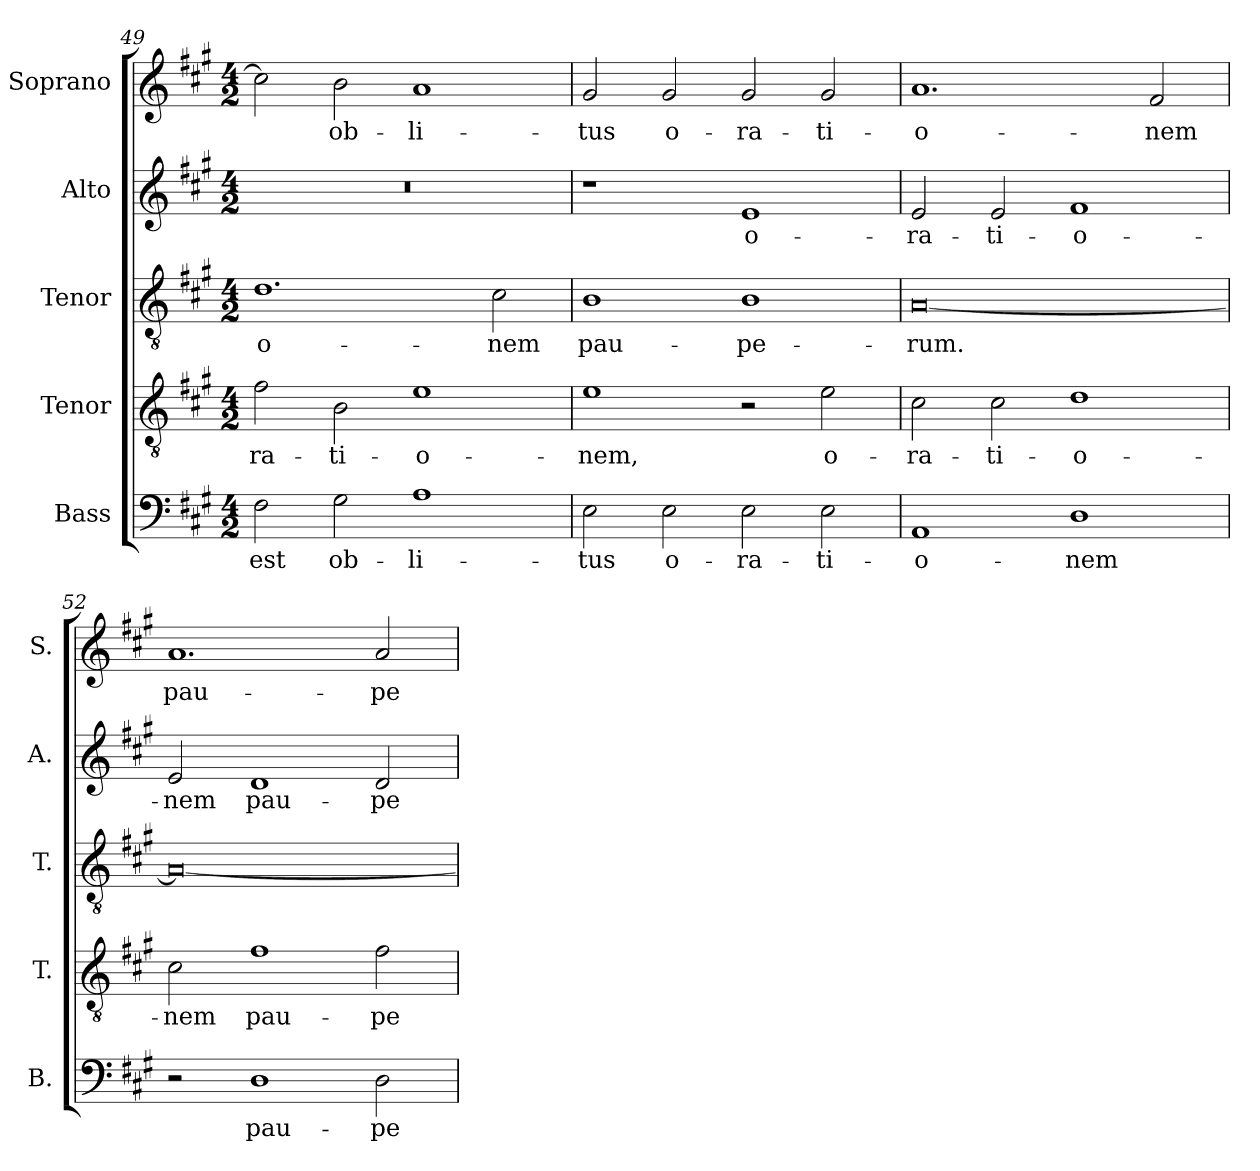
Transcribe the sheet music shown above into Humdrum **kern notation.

**kern	**text	**kern	**text	**kern	**text	**kern	**text	**kern	**text
*part5	*part5	*part4	*part4	*part3	*part3	*part2	*part2	*part1	*part1
*staff5	*staff5	*staff4	*staff4	*staff3	*staff3	*staff2	*staff2	*staff1	*staff1
*I"Bass	*	*I"Tenor	*	*I"Tenor	*	*I"Alto	*	*I"Soprano	*
*I'B.	*	*I'T.	*	*I'T.	*	*I'A.	*	*I'S.	*
*clefF4	*	*clefGv2	*	*clefGv2	*	*clefG2	*	*clefG2	*
*	*	*ITrd7c12	*	*ITrd7c12	*	*	*	*	*
*k[f#c#g#]	*	*k[f#c#g#]	*	*k[f#c#g#]	*	*k[f#c#g#]	*	*k[f#c#g#]	*
*A:	*	*A:	*	*A:	*	*A:	*	*A:	*
*M4/2	*	*M4/2	*	*M4/2	*	*M4/2	*	*M4/2	*
=49	=49	=49	=49	=49	=49	=49	=49	=49	=49
!	!LO:LY:b:color=#000000	!	!	!	!	!	!	!	!
!	!	!	!LO:LY:b:color=#000000	!	!	!	!	!	!
!	!	!	!	!	!LO:LY:b:color=#000000	!LO:N:vis=1	!	!	!
2F#i\	est	2F#i\	-ra-	1.Di	-o-	0r	.	2cc#i\]	.
!	!LO:LY:b:color=#000000	!	!	!	!	!	!	!	!
!	!	!	!LO:LY:b:color=#000000	!	!	!	!	!	!
!	!	!	!	!	!	!	!	!	!LO:LY:b:color=#000000
2G#i\	ob-	2BBi\	-ti-	.	.	.	.	2bi\	ob-
!	!LO:LY:b:color=#000000	!	!	!	!	!	!	!	!
!	!	!	!LO:LY:b:color=#000000	!	!	!	!	!	!
!	!	!	!	!	!	!	!	!	!LO:LY:b:color=#000000
1Ai	-li-	1Ei	-o-	.	.	.	.	1ai	-li-
!	!	!	!	!	!LO:LY:b:color=#000000	!	!	!	!
.	.	.	.	2C#i\	-nem	.	.	.	.
=50	=50	=50	=50	=50	=50	=50	=50	=50	=50
!	!LO:LY:b:color=#000000	!	!	!	!	!	!	!	!
!	!	!	!LO:LY:b:color=#000000	!	!	!	!	!	!
!	!	!	!	!	!LO:LY:b:color=#000000	!	!	!	!
!	!	!	!	!	!	!	!	!	!LO:LY:b:color=#000000
2Ei\	-tus	1Ei	-nem,	1BBi	pau-	1r	.	2g#i/	-tus
!	!LO:LY:b:color=#000000	!	!	!	!	!	!	!	!
!	!	!	!	!	!	!	!	!	!LO:LY:b:color=#000000
2Ei\	o-	.	.	.	.	.	.	2g#i/	o-
!	!LO:LY:b:color=#000000	!	!	!	!	!	!	!	!
!	!	!	!	!	!LO:LY:b:color=#000000	!	!	!	!
!	!	!	!	!	!	!	!LO:LY:b:color=#000000	!	!
!	!	!	!	!	!	!	!	!	!LO:LY:b:color=#000000
2Ei\	-ra-	2r	.	1BBi	-pe-	1ei	o-	2g#i/	-ra-
!	!LO:LY:b:color=#000000	!	!	!	!	!	!	!	!
!	!	!	!LO:LY:b:color=#000000	!	!	!	!	!	!
!	!	!	!	!	!	!	!	!	!LO:LY:b:color=#000000
2Ei\	-ti-	2Ei\	o-	.	.	.	.	2g#i/	-ti-
=51	=51	=51	=51	=51	=51	=51	=51	=51	=51
!	!LO:LY:b:color=#000000	!	!	!	!	!	!	!	!
!	!	!	!LO:LY:b:color=#000000	!	!	!	!	!	!
!	!	!	!	!	!LO:LY:b:color=#000000	!	!	!	!
!	!	!	!	!	!	!	!LO:LY:b:color=#000000	!	!
!	!	!	!	!	!	!	!	!	!LO:LY:b:color=#000000
1AAi	-o-	2C#i\	-ra-	[0AAi	-rum.	2ei/	-ra-	1.ai	-o-
!	!	!	!LO:LY:b:color=#000000	!	!	!	!	!	!
!	!	!	!	!	!	!	!LO:LY:b:color=#000000	!	!
.	.	2C#i\	-ti-	.	.	2ei/	-ti-	.	.
!	!LO:LY:b:color=#000000	!	!	!	!	!	!	!	!
!	!	!	!LO:LY:b:color=#000000	!	!	!	!	!	!
!	!	!	!	!	!	!	!LO:LY:b:color=#000000	!	!
1Di	-nem	1Di	-o-	.	.	1f#i	-o-	.	.
!	!	!	!	!	!	!	!	!	!LO:LY:b:color=#000000
.	.	.	.	.	.	.	.	2f#i/	-nem
=52	=52	=52	=52	=52	=52	=52	=52	=52	=52
!	!	!	!LO:LY:b:color=#000000	!	!	!	!	!	!
!	!	!	!	!	!	!	!LO:LY:b:color=#000000	!	!
!	!	!	!	!	!	!	!	!	!LO:LY:b:color=#000000
2r	.	2C#i\	-nem	0AAi_	.	2ei/	-nem	1.ai	pau-
!	!LO:LY:b:color=#000000	!	!	!	!	!	!	!	!
!	!	!	!LO:LY:b:color=#000000	!	!	!	!	!	!
!	!	!	!	!	!	!	!LO:LY:b:color=#000000	!	!
1Di	pau-	1F#i	pau-	.	.	1di	pau-	.	.
!	!LO:LY:b:color=#000000	!	!	!	!	!	!	!	!
!	!	!	!LO:LY:b:color=#000000	!	!	!	!	!	!
!	!	!	!	!	!	!	!LO:LY:b:color=#000000	!	!
!	!	!	!	!	!	!	!	!	!LO:LY:b:color=#000000
2Di\	-pe-	2F#i\	-pe-	.	.	2di/	-pe-	2ai/	-pe-
=	=	=	=	=	=	=	=	=	=
*-	*-	*-	*-	*-	*-	*-	*-	*-	*-
